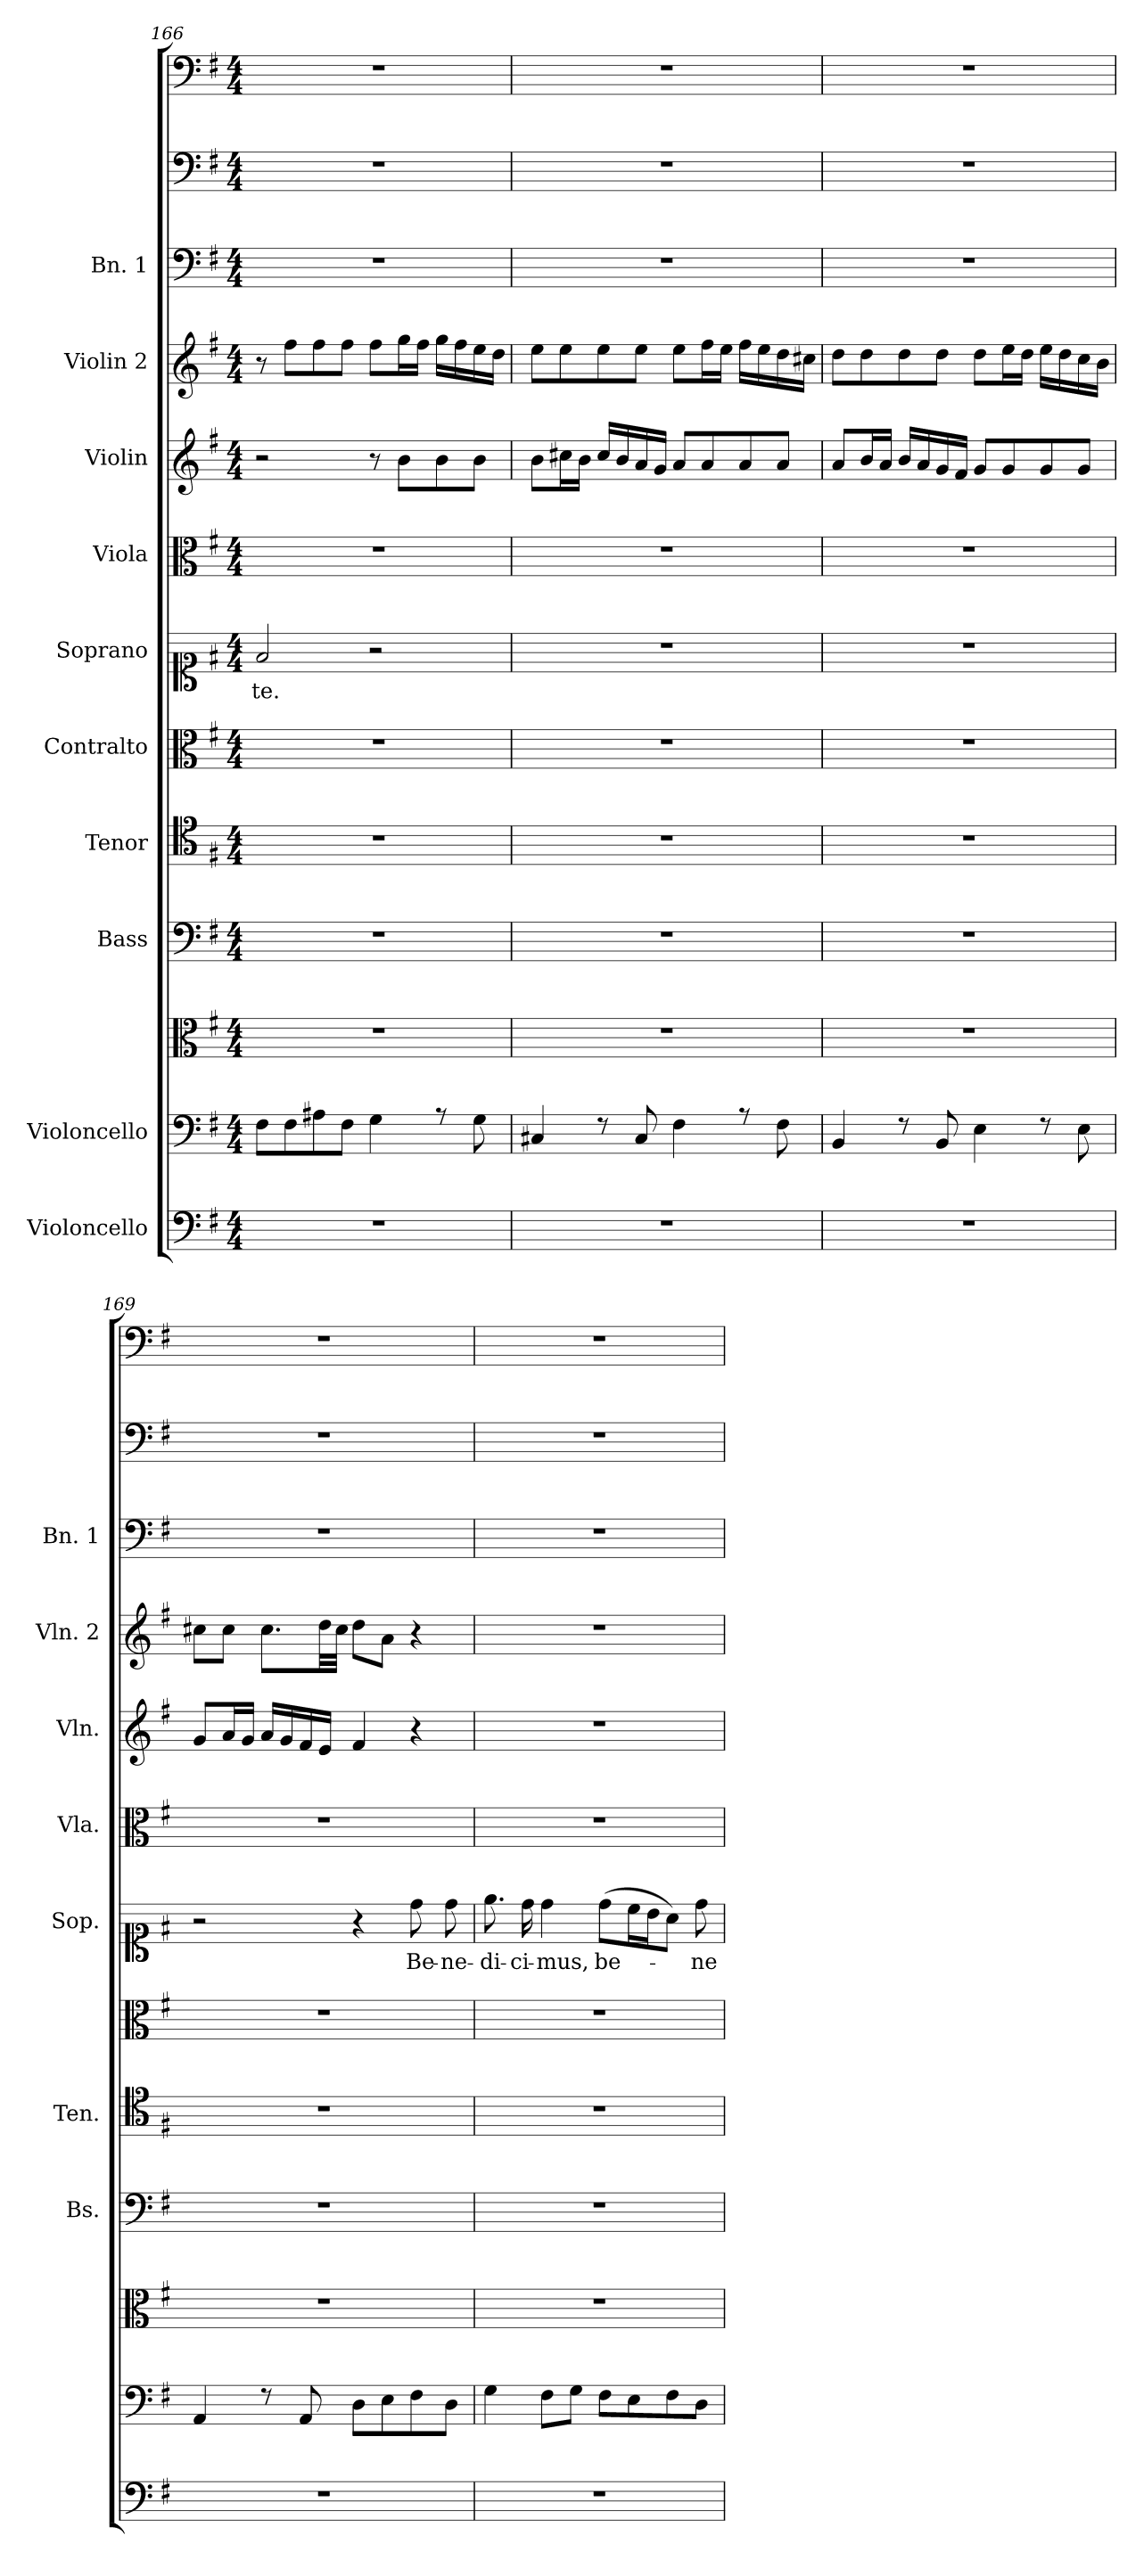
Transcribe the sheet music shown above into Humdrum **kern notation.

**kern	**kern	**kern	**kern	**kern	**kern	**kern	**text	**kern	**kern	**kern	**kern	**kern	**kern
*part13	*part12	*part11	*part10	*part9	*part8	*part7	*part7	*part6	*part5	*part4	*part3	*part2	*part1
*staff13	*staff12	*staff11	*staff10	*staff9	*staff8	*staff7	*staff7	*staff6	*staff5	*staff4	*staff3	*staff2	*staff1
*I"Violoncello	*I"Violoncello	*	*I"Bass	*I"Tenor	*I"Contralto	*I"Soprano	*	*I"Viola	*I"Violin	*I"Violin 2	*I"Bn. 1	*	*
*	*	*	*I'Bs.	*I'Ten.	*	*I'Sop.	*	*I'Vla.	*I'Vln.	*I'Vln. 2	*I'Bn. 1	*	*
*clefF4	*clefF4	*clefC3	*clefF4	*clefC4	*clefC3	*clefC1	*	*clefC3	*clefG2	*clefG2	*clefF4	*clefF4	*clefF4
*	*	*	*	*ITrd7c12	*	*	*	*	*	*	*	*	*
*k[f#]	*k[f#]	*k[f#]	*k[f#]	*k[f#]	*k[f#]	*k[f#]	*	*k[f#]	*k[f#]	*k[f#]	*k[f#]	*k[f#]	*k[f#]
*G:	*G:	*G:	*G:	*G:	*G:	*G:	*	*G:	*G:	*G:	*G:	*G:	*G:
*M4/4	*M4/4	*M4/4	*M4/4	*M4/4	*M4/4	*M4/4	*	*M4/4	*M4/4	*M4/4	*M4/4	*M4/4	*M4/4
=166	=166	=166	=166	=166	=166	=166	=166	=166	=166	=166	=166	=166	=166
*	*^	*	*	*	*	*	*	*	*	*	*	*	*
!	!	!	!	!	!	!	!	!LO:LY:b	!	!	!	!	!	!
1r	8F#\L	1ryy	1r	1r	1r	1r	2f#/	te.	1r	2r	8r	1r	1r	1r
.	8F#\	.	.	.	.	.	.	.	.	.	8ff#\L	.	.	.
.	8A#X\	.	.	.	.	.	.	.	.	.	8ff#\	.	.	.
.	8F#\J	.	.	.	.	.	.	.	.	.	8ff#\J	.	.	.
.	4G\	.	.	.	.	.	2r	.	.	8r	8ff#\L	.	.	.
.	.	.	.	.	.	.	.	.	.	8b\L	16gg\L	.	.	.
.	.	.	.	.	.	.	.	.	.	.	16ff#\JJ	.	.	.
.	8r	.	.	.	.	.	.	.	.	8b\	16gg\LL	.	.	.
.	.	.	.	.	.	.	.	.	.	.	16ff#\	.	.	.
.	8G\	.	.	.	.	.	.	.	.	8b\J	16ee\	.	.	.
.	.	.	.	.	.	.	.	.	.	.	16dd\JJ	.	.	.
=167	=167	=167	=167	=167	=167	=167	=167	=167	=167	=167	=167	=167	=167	=167
1r	4C#X/	1ryy	1r	1r	1r	1r	1r	.	1r	8b\L	8ee\L	1r	1r	1r
.	.	.	.	.	.	.	.	.	.	16cc#X\L	8ee\	.	.	.
.	.	.	.	.	.	.	.	.	.	16b\JJ	.	.	.	.
.	8r	.	.	.	.	.	.	.	.	16cc#/LL	8ee\	.	.	.
.	.	.	.	.	.	.	.	.	.	16b/	.	.	.	.
.	8C#/	.	.	.	.	.	.	.	.	16a/	8ee\J	.	.	.
.	.	.	.	.	.	.	.	.	.	16g/JJ	.	.	.	.
.	4F#\	.	.	.	.	.	.	.	.	8a/L	8ee\L	.	.	.
.	.	.	.	.	.	.	.	.	.	8a/	16ff#\L	.	.	.
.	.	.	.	.	.	.	.	.	.	.	16ee\JJ	.	.	.
.	8r	.	.	.	.	.	.	.	.	8a/	16ff#\LL	.	.	.
.	.	.	.	.	.	.	.	.	.	.	16ee\	.	.	.
.	8F#\	.	.	.	.	.	.	.	.	8a/J	16dd\	.	.	.
.	.	.	.	.	.	.	.	.	.	.	16cc#X\JJ	.	.	.
!!LO:PB:g=z
=168	=168	=168	=168	=168	=168	=168	=168	=168	=168	=168	=168	=168	=168	=168
1r	4BB/	1ryy	1r	1r	1r	1r	1r	.	1r	8a/L	8dd\L	1r	1r	1r
.	.	.	.	.	.	.	.	.	.	16b/L	8dd\	.	.	.
.	.	.	.	.	.	.	.	.	.	16a/JJ	.	.	.	.
.	8r	.	.	.	.	.	.	.	.	16b/LL	8dd\	.	.	.
.	.	.	.	.	.	.	.	.	.	16a/	.	.	.	.
.	8BB/	.	.	.	.	.	.	.	.	16g/	8dd\J	.	.	.
.	.	.	.	.	.	.	.	.	.	16f#/JJ	.	.	.	.
.	4E\	.	.	.	.	.	.	.	.	8g/L	8dd\L	.	.	.
.	.	.	.	.	.	.	.	.	.	8g/	16ee\L	.	.	.
.	.	.	.	.	.	.	.	.	.	.	16dd\JJ	.	.	.
.	8r	.	.	.	.	.	.	.	.	8g/	16ee\LL	.	.	.
.	.	.	.	.	.	.	.	.	.	.	16dd\	.	.	.
.	8E\	.	.	.	.	.	.	.	.	8g/J	16cc\	.	.	.
.	.	.	.	.	.	.	.	.	.	.	16b\JJ	.	.	.
=169	=169	=169	=169	=169	=169	=169	=169	=169	=169	=169	=169	=169	=169	=169
1r	4AA/	1ryy	1r	1r	1r	1r	2r	.	1r	8g/L	8cc#X\L	1r	1r	1r
.	.	.	.	.	.	.	.	.	.	16a/L	8cc#\J	.	.	.
.	.	.	.	.	.	.	.	.	.	16g/JJ	.	.	.	.
.	8r	.	.	.	.	.	.	.	.	16a/LL	8.cc#\L	.	.	.
.	.	.	.	.	.	.	.	.	.	16g/	.	.	.	.
.	8AA/	.	.	.	.	.	.	.	.	16f#/	.	.	.	.
.	.	.	.	.	.	.	.	.	.	16e/JJ	32dd\LL	.	.	.
.	.	.	.	.	.	.	.	.	.	.	32cc#\JJJ	.	.	.
.	8D\L	.	.	.	.	.	4r	.	.	4f#/	8dd\L	.	.	.
.	8E\	.	.	.	.	.	.	.	.	.	8a\J	.	.	.
!	!	!	!	!	!	!	!	!LO:LY:b	!	!	!	!	!	!
.	8F#\	.	.	.	.	.	8dd\	Be-	.	4r	4r	.	.	.
!	!	!	!	!	!	!	!	!LO:LY:b	!	!	!	!	!	!
.	8D\J	.	.	.	.	.	8dd\	-ne-	.	.	.	.	.	.
=170	=170	=170	=170	=170	=170	=170	=170	=170	=170	=170	=170	=170	=170	=170
!	!	!	!	!	!	!	!	!LO:LY:b	!	!	!	!	!	!
1r	4G\	1ryy	1r	1r	1r	1r	8.ee\	-di-	1r	1r	1r	1r	1r	1r
!	!	!	!	!	!	!	!	!LO:LY:b	!	!	!	!	!	!
.	.	.	.	.	.	.	16dd\	-ci-	.	.	.	.	.	.
!	!	!	!	!	!	!	!	!LO:LY:b	!	!	!	!	!	!
.	8F#\L	.	.	.	.	.	4dd\	-mus,	.	.	.	.	.	.
.	8G\J	.	.	.	.	.	.	.	.	.	.	.	.	.
!	!	!	!	!	!	!	!	!LO:LY:b	!	!	!	!	!	!
.	8F#\L	.	.	.	.	.	(>8dd\L	be-	.	.	.	.	.	.
.	8E\	.	.	.	.	.	16cc\L	.	.	.	.	.	.	.
.	.	.	.	.	.	.	16b\J	.	.	.	.	.	.	.
.	8F#\	.	.	.	.	.	8a\J)	.	.	.	.	.	.	.
!	!	!	!	!	!	!	!	!LO:LY:b	!	!	!	!	!	!
.	8D\J	.	.	.	.	.	8dd\	-ne-	.	.	.	.	.	.
*	*v	*v	*	*	*	*	*	*	*	*	*	*	*	*
=	=	=	=	=	=	=	=	=	=	=	=	=	=
*-	*-	*-	*-	*-	*-	*-	*-	*-	*-	*-	*-	*-	*-
